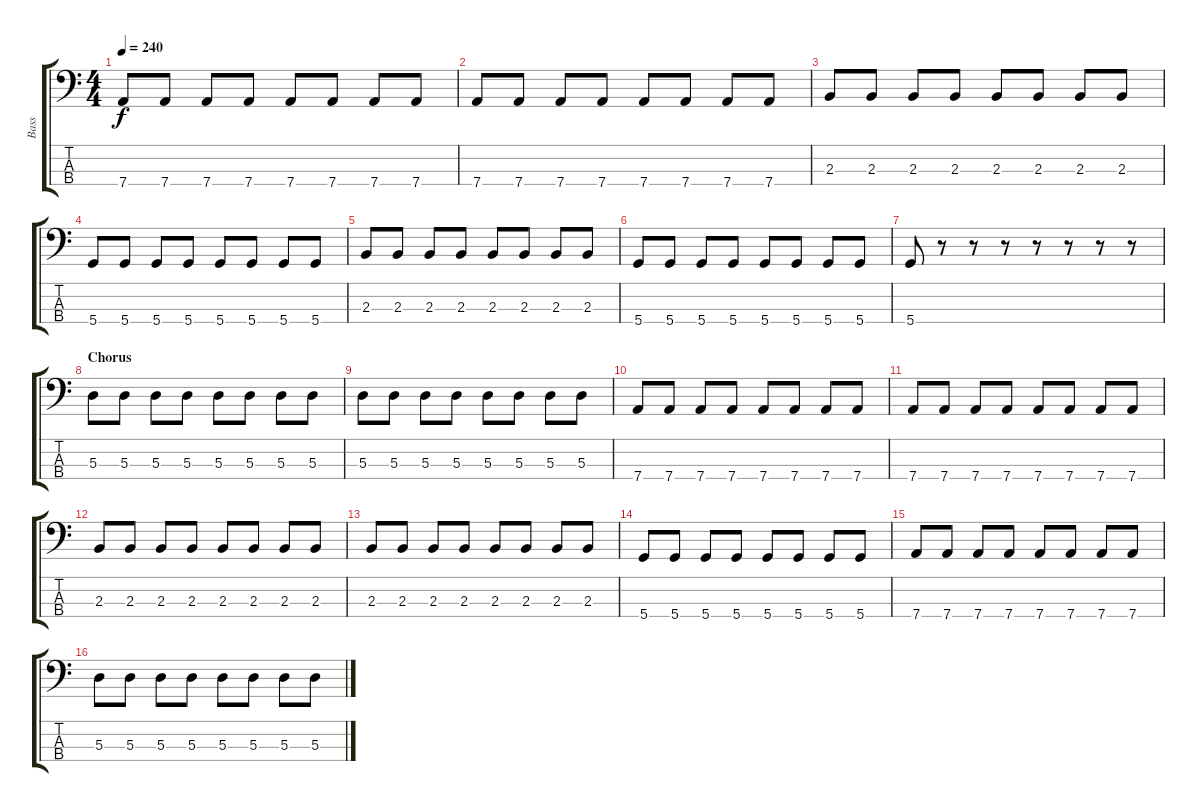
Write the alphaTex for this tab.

\track ("Bass" "Bass") {instrument electricbasspick}
\staff {score tabs}
\tuning (G2 D2 A1 D1) {hide}
\ts (4 4)
\tempo 240
\clef f4
\ks c
7.4.8{dy f} 7.4.8 7.4.8 7.4.8 7.4.8 7.4.8 7.4.8 7.4.8 |
7.4.8 7.4.8 7.4.8 7.4.8 7.4.8 7.4.8 7.4.8 7.4.8 |
2.3.8 2.3.8 2.3.8 2.3.8 2.3.8 2.3.8 2.3.8 2.3.8 |
5.4.8 5.4.8 5.4.8 5.4.8 5.4.8 5.4.8 5.4.8 5.4.8 |
2.3.8 2.3.8 2.3.8 2.3.8 2.3.8 2.3.8 2.3.8 2.3.8 |
5.4.8 5.4.8 5.4.8 5.4.8 5.4.8 5.4.8 5.4.8 5.4.8 |
5.4.8 r.8 r.8 r.8 r.8 r.8 r.8 r.8 |
\section ("" "Chorus")
5.3.8 5.3.8 5.3.8 5.3.8 5.3.8 5.3.8 5.3.8 5.3.8 |
5.3.8 5.3.8 5.3.8 5.3.8 5.3.8 5.3.8 5.3.8 5.3.8 |
7.4.8 7.4.8 7.4.8 7.4.8 7.4.8 7.4.8 7.4.8 7.4.8 |
7.4.8 7.4.8 7.4.8 7.4.8 7.4.8 7.4.8 7.4.8 7.4.8 |
2.3.8 2.3.8 2.3.8 2.3.8 2.3.8 2.3.8 2.3.8 2.3.8 |
2.3.8 2.3.8 2.3.8 2.3.8 2.3.8 2.3.8 2.3.8 2.3.8 |
5.4.8 5.4.8 5.4.8 5.4.8 5.4.8 5.4.8 5.4.8 5.4.8 |
7.4.8 7.4.8 7.4.8 7.4.8 7.4.8 7.4.8 7.4.8 7.4.8 |
5.3.8 5.3.8 5.3.8 5.3.8 5.3.8 5.3.8 5.3.8 5.3.8
